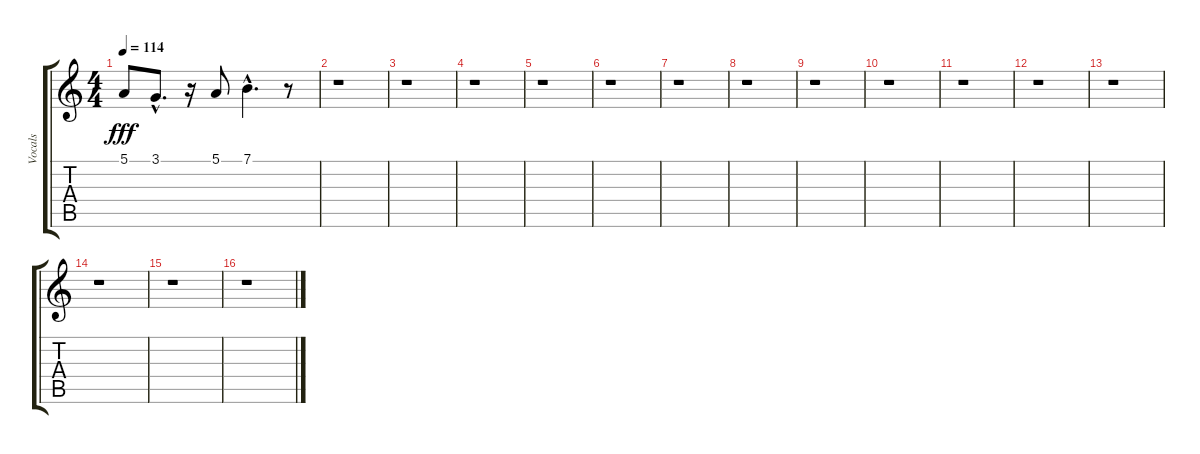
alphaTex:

\track ("Vocals" "Vocals") {instrument altosax}
\staff {score tabs}
\tuning (E4 B3 G3 D3 A2 E2) {hide}
\ts (4 4)
\tempo 114
\clef g2
\ks c
5.1.8{dy fff} 3.1{hac}.8{d} r.16 5.1.8 7.1{hac}.4{d} r.8 |
r.1 |
r.1 |
r.1 |
r.1 |
r.1 |
r.1 |
r.1 |
r.1 |
r.1 |
r.1 |
r.1 |
r.1 |
r.1 |
r.1 |
r.1
